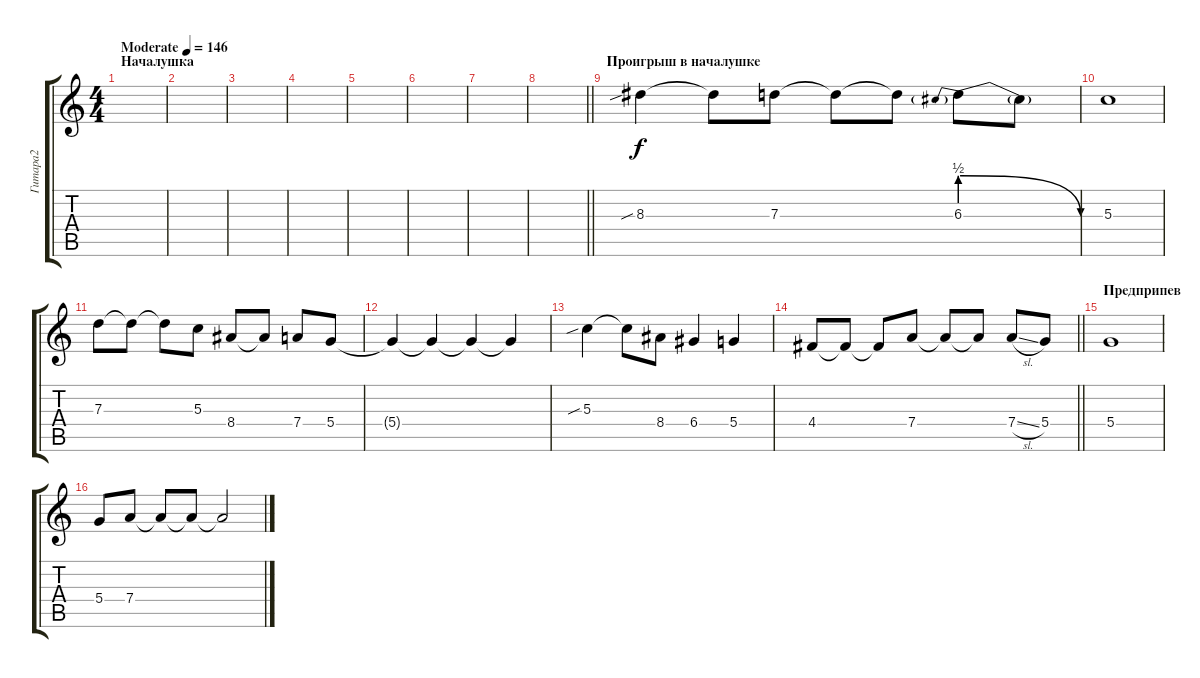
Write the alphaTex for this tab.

\track ("Гитара2" "Гитара2") {instrument distortionguitar}
\staff {score tabs}
\tuning (E4 B3 G3 D3 A2 E2) {hide}
\ts (4 4)
\section ("" "Началушка")
\tempo (146 "Moderate")
\clef g2
\ks c
|
|
|
|
|
|
|
\barLineRight lightlight
|
\section ("" "Проигрыш в началушке")
8.3{sib}.4 8.3{t}.8 7.3.8 7.3{t}.8 7.3{t}.8 6.3{be (prebendrelease 0 2 60 0)}.8 6.3{t}.8 |
5.3.1 |
7.3.8 7.3{t}.8 7.3{t}.8 5.3.8 8.4.8 8.4{t}.8 7.4.8 5.4.8 |
5.4{t}.4 5.4{t}.4 5.4{t}.4 5.4{t}.4 |
5.3{sib}.4 5.3{t}.8 8.4.8 6.4.4 5.4.4 |
\barLineRight lightlight
4.4.8 4.4{t}.8 4.4{t}.8 7.4.8 7.4{t}.8 7.4{t}.8 7.4{sl}.8 5.4.8 |
\section ("" "Предприпев")
5.4.1 |
5.4.8 7.4.8 7.4{t}.8 7.4{t}.8 7.4{t}.2
